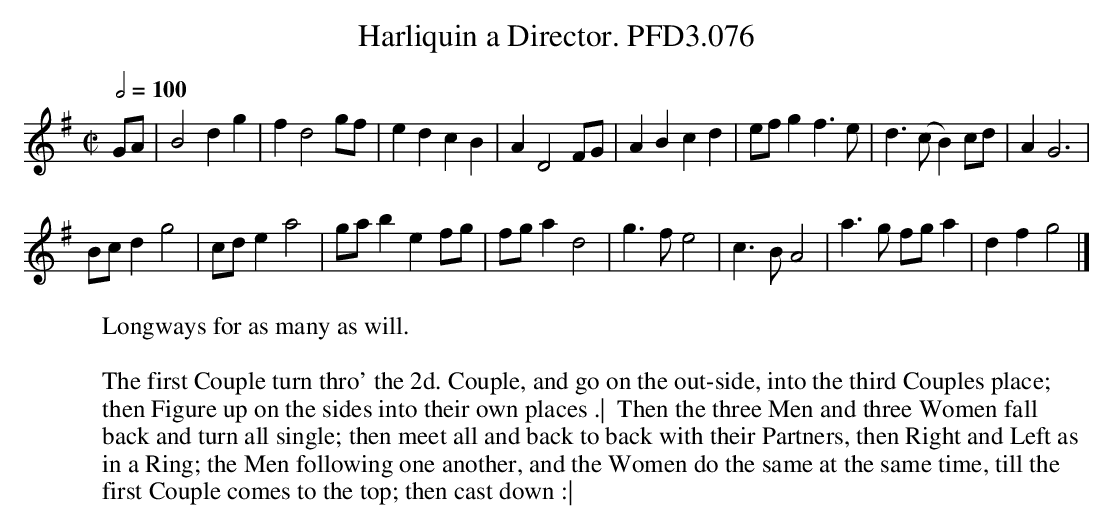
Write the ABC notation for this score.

X:1
T:Harliquin a Director. PFD3.076
W:Longways for as many as will.
L:1/4
Q:1/2=100
M:C|
K:G
G/A/|B2dg|fd2 g/f/|edcB|AD2 F/G/|ABcd|e/f/ gf>e|d>(c B) c/d/|AG3|
B/c/ dg2|c/d/ ea2|g/a/ be f/g/|f/g/ a d2| g>fe2|c>B A2|a>g f/g/ a|dfg2 |]
W:
W: The first Couple turn thro' the 2d. Couple, and go on the out-side, into the third Couples place;
W: then Figure up on the sides into their own places .|  Then the three Men and three Women fall
W: back and turn all single; then meet all and back to back with their Partners, then Right and Left as
W: in a Ring; the Men following one another, and the Women do the same at the same time, till the
W: first Couple comes to the top; then cast down :|
